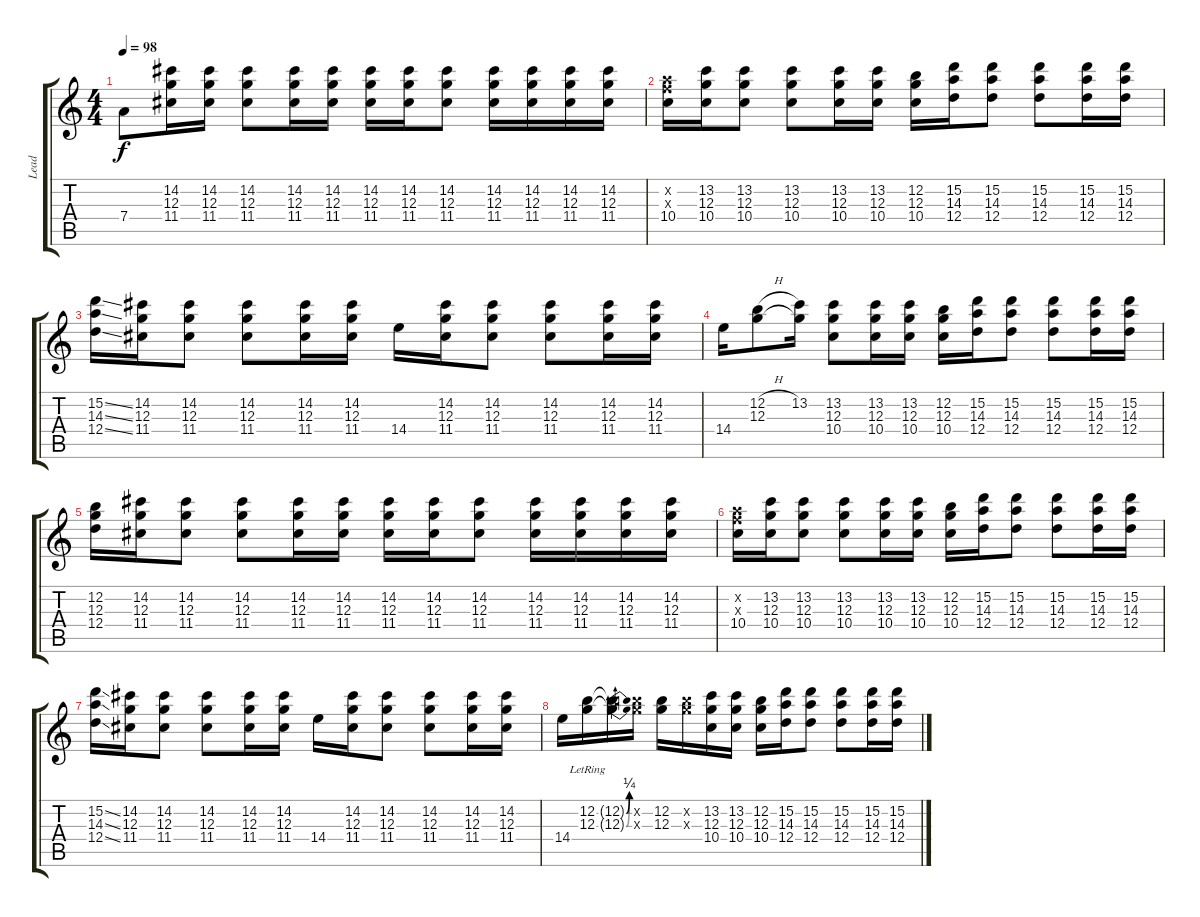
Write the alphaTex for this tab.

\track ("Lead" "Lead") {instrument overdrivenguitar}
\staff {score tabs}
\tuning (E4 B3 G3 D3 A2 E2) {hide}
\ts (4 4)
\tempo 98
\clef g2
\ks c
7.4.8{dy f} (14.2 12.3 11.4).16 (14.2 12.3 11.4).16 (14.2 12.3 11.4).8 (14.2 12.3 11.4).16 (14.2 12.3 11.4).16 (14.2 12.3 11.4).16 (14.2 12.3 11.4).16 (14.2 12.3 11.4).8 (14.2 12.3 11.4).16 (14.2 12.3 11.4).16 (14.2 12.3 11.4).16 (14.2 12.3 11.4).16 |
(10.2{x} 10.3{x} 10.4).16 (13.2 12.3 10.4).16 (13.2 12.3 10.4).8 (13.2 12.3 10.4).8 (13.2 12.3 10.4).16 (13.2 12.3 10.4).16 (12.2 12.3 10.4).16 (15.2 14.3 12.4).16 (15.2 14.3 12.4).8 (15.2 14.3 12.4).8 (15.2 14.3 12.4).16 (15.2 14.3 12.4).16 |
(15.2{ss} 14.3{ss} 12.4{ss}).16 (14.2 12.3 11.4).16 (14.2 12.3 11.4).8 (14.2 12.3 11.4).8 (14.2 12.3 11.4).16 (14.2 12.3 11.4).16 14.4.16 (14.2 12.3 11.4).16 (14.2 12.3 11.4).8 (14.2 12.3 11.4).8 (14.2 12.3 11.4).16 (14.2 12.3 11.4).16 |
14.4.16 (12.2{h} 12.3).8 (13.2 12.3{t}).16 (13.2 12.3 10.4).8 (13.2 12.3 10.4).16 (13.2 12.3 10.4).16 (12.2 12.3 10.4).16 (15.2 14.3 12.4).16 (15.2 14.3 12.4).8 (15.2 14.3 12.4).8 (15.2 14.3 12.4).16 (15.2 14.3 12.4).16 |
(12.2 12.3 12.4).16 (14.2 12.3 11.4).16 (14.2 12.3 11.4).8 (14.2 12.3 11.4).8 (14.2 12.3 11.4).16 (14.2 12.3 11.4).16 (14.2 12.3 11.4).16 (14.2 12.3 11.4).16 (14.2 12.3 11.4).8 (14.2 12.3 11.4).16 (14.2 12.3 11.4).16 (14.2 12.3 11.4).16 (14.2 12.3 11.4).16 |
(10.2{x} 10.3{x} 10.4).16 (13.2 12.3 10.4).16 (13.2 12.3 10.4).8 (13.2 12.3 10.4).8 (13.2 12.3 10.4).16 (13.2 12.3 10.4).16 (12.2 12.3 10.4).16 (15.2 14.3 12.4).16 (15.2 14.3 12.4).8 (15.2 14.3 12.4).8 (15.2 14.3 12.4).16 (15.2 14.3 12.4).16 |
(15.2{ss} 14.3{ss} 12.4{ss}).16 (14.2 12.3 11.4).16 (14.2 12.3 11.4).8 (14.2 12.3 11.4).8 (14.2 12.3 11.4).16 (14.2 12.3 11.4).16 14.4.16 (14.2 12.3 11.4).16 (14.2 12.3 11.4).8 (14.2 12.3 11.4).8 (14.2 12.3 11.4).16 (14.2 12.3 11.4).16 |
14.4.16 (12.2{lr} 12.3{lr}).16 (12.2{be (bend 0 0 60 1) t} 12.3{be (bend 0 0 60 1) t}).16 (12.2{x} 12.3{x}).16 (12.2 12.3).16 (12.2{x} 12.3{x}).16 (13.2 12.3 10.4).16 (13.2 12.3 10.4).16 (12.2 12.3 10.4).16 (15.2 14.3 12.4).16 (15.2 14.3 12.4).8 (15.2 14.3 12.4).8 (15.2 14.3 12.4).16 (15.2 14.3 12.4).16
